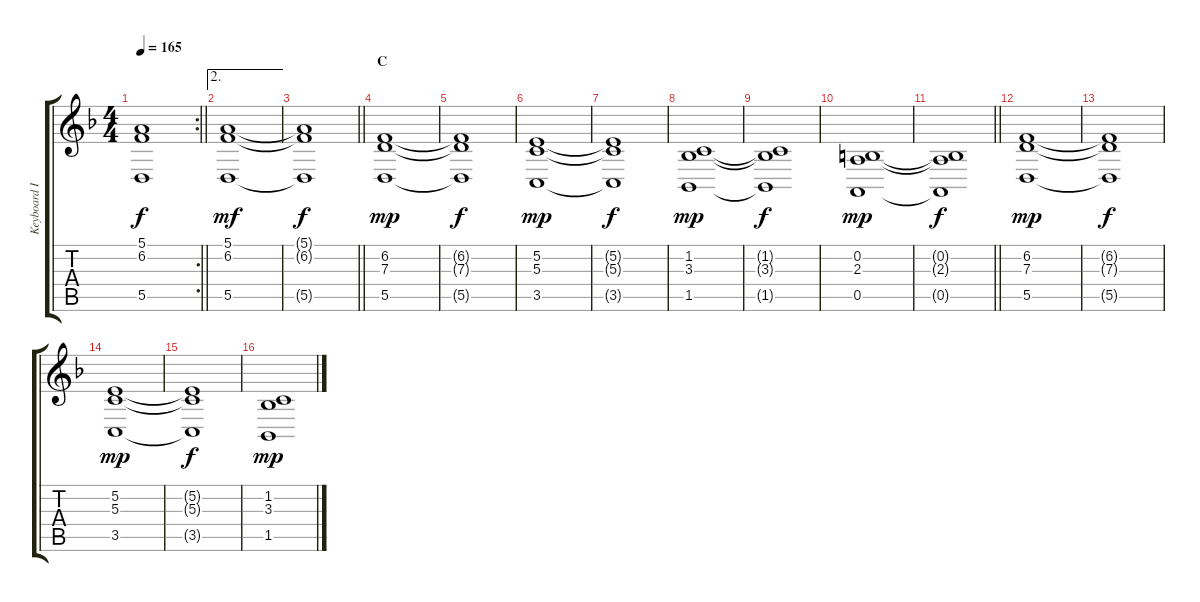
\track ("Keyboard II" "Keyboard I") {instrument choiraahs}
\staff {score tabs}
\tuning (E4 B3 G3 D3 A2 E2) {hide}
\rc 2
\ts (4 4)
\tempo 165
\clef g2
\barLineRight lightlight
\ks f
(5.1{t} 6.2{t} 5.5{t}).1{dy f} |
\ae 2
(5.1 6.2 5.5).1{dy mf} |
\barLineRight lightlight
(5.1{t} 6.2{t} 5.5{t}).1{dy f} |
\section ("" "C")
(6.2 7.3 5.5).1{dy mp} |
(6.2{t} 7.3{t} 5.5{t}).1{dy f} |
(5.2 5.3 3.5).1{dy mp} |
(5.2{t} 5.3{t} 3.5{t}).1{dy f} |
(1.2 3.3 1.5).1{dy mp} |
(1.2{t} 3.3{t} 1.5{t}).1{dy f} |
(0.2 2.3 0.5).1{dy mp} |
\barLineRight lightlight
(0.2{t} 2.3{t} 0.5{t}).1{dy f} |
\section ("" "")
(6.2 7.3 5.5).1{dy mp} |
(6.2{t} 7.3{t} 5.5{t}).1{dy f} |
(5.2 5.3 3.5).1{dy mp} |
(5.2{t} 5.3{t} 3.5{t}).1{dy f} |
(1.2 3.3 1.5).1{dy mp}
